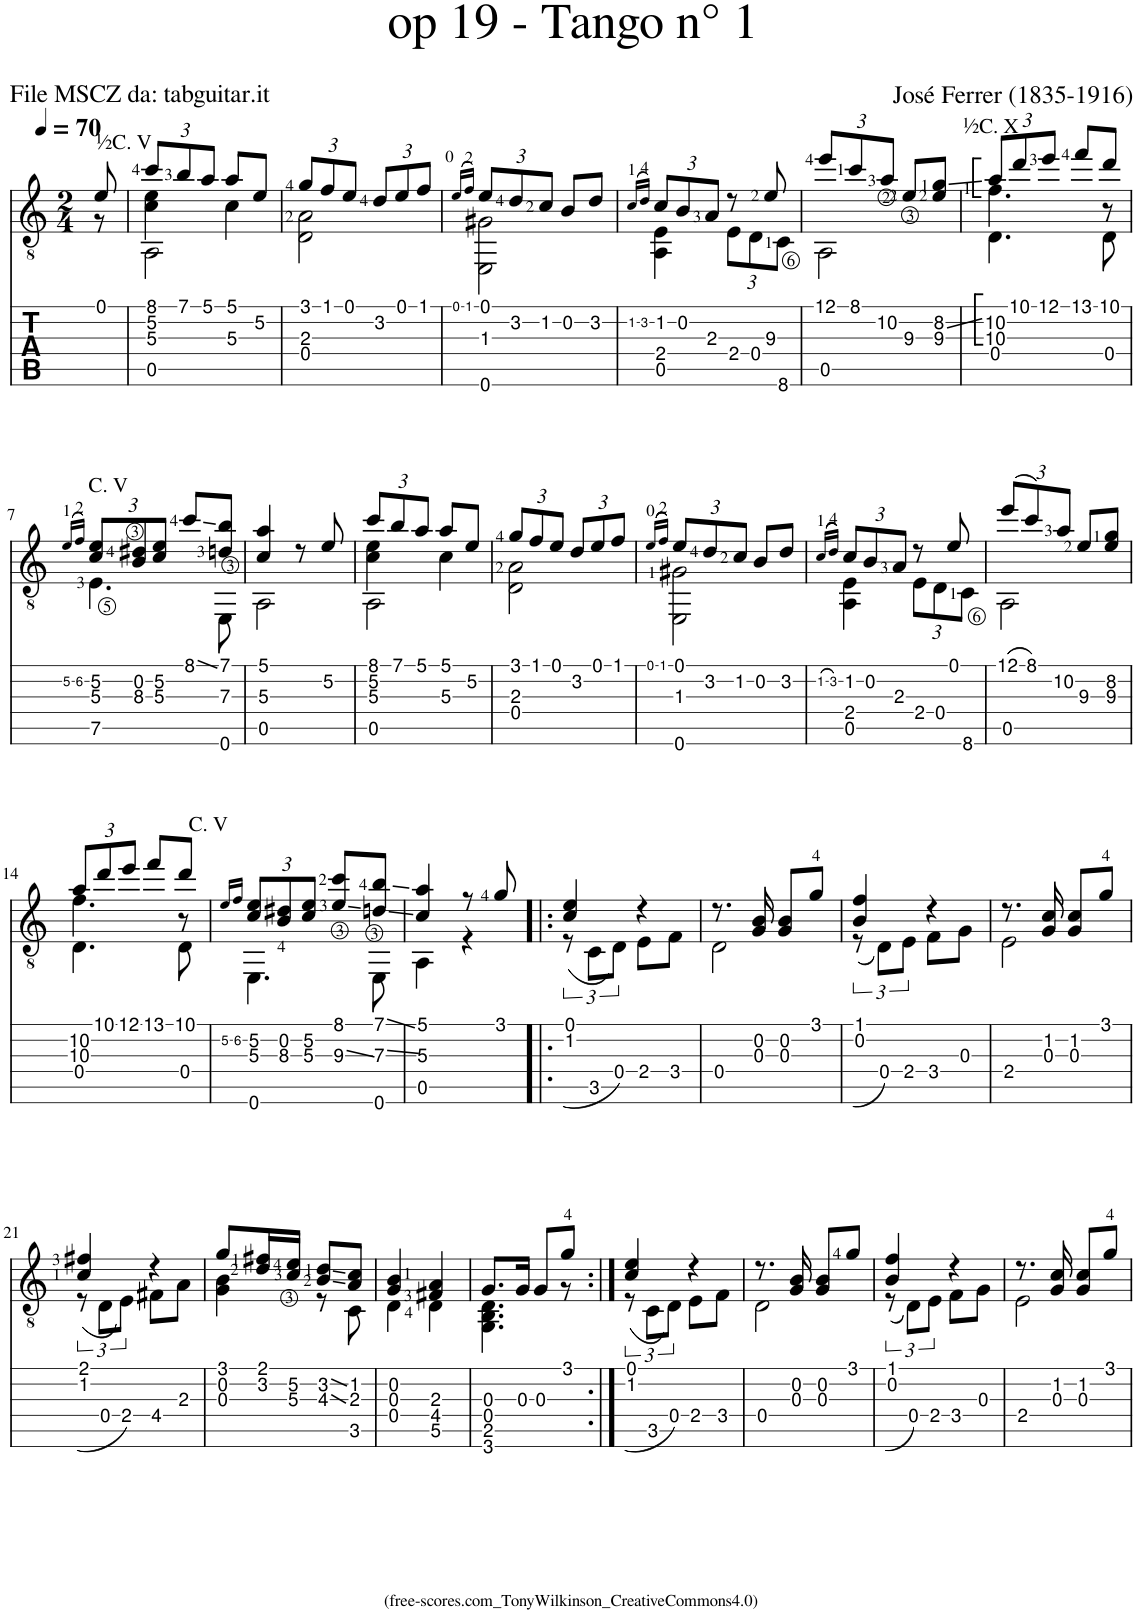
**kern	**kern
*part1	*part1
*staff2	*staff1
*I"Guitar	*
*I'Guit.	*
*stria6	*
*	*clefGv2
*k[]	*k[]
*M2/4	*M2/4
*MM70	*MM70
=	=
*^	*^
8e	8r	8e/	8r
*v	*v	*	*
*	*v	*v
=1	=1
*Xbrackettup	*Xbrackettup
*^	*^
*	*^	*	*^
!	!	!	!LO:TX:a:t=½C. V	!	!
12ccL	4c 4e	2AA	12cc/L	4c\ 4e\	2AA\
12b	.	.	12b/	.	.
12aJ	.	.	12a/J	.	.
8aL	4c	.	8a/L	4c\	.
8eJ	.	.	8e/J	.	.
*	*v	*v	*	*	*
*	*	*	*v	*v
=2	=2	=2	=2
12gL	2D 2A	12g/L	2D\ 2A\
12f	.	12f/	.
12eJ	.	12e/J	.
12dL	.	12d/L	.
12e	.	12e/	.
12fJ	.	12f/J	.
=3	=3	=3	=3
qe	.	(16qe/LL	.
qf	.	16qf/JJ)	.
12eL	2EE 2G#	12e/L	2EE\ 2G#X\
12d	.	12d/	.
12cJ	.	12c/J	.
8BL	.	8B/L	.
8dJ	.	8d/J	.
=4	=4	=4	=4
qc	.	(16qc/LL	.
qd	.	16qd/JJ)	.
12cL	4AA 4E	12c/L	4AA\ 4E\
12B	.	12B/	.
12AJ	.	12A/J	.
8r	12EL	8r	12E\L
.	12D	.	12D\
8e	.	8e/	.
.	12CJ	.	12C\J
=5	=5	=5	=5
12eeL	2AA	12ee/L	2AA\
12cc	.	12cc/	.
12aJ	.	12a/J	.
8eL	.	8e/L	.
8e\ 8g\J	.	8e/ 8g/J	.
=6	=6	=6	=6
*	*^	*	*^
!	!	!	!LO:TX:a:t=½C. X	!	!
12aL	4.f	4.D	12a/L	4.f\	4.D\
12dd	.	.	12dd/	.	.
12eeJ	.	.	12ee/J	.	.
8ffL	.	.	8ff/L	.	.
8ddJ	8r	8D	8dd/J	8r	8D\
*v	*v	*v	*	*	*
*	*v	*v	*v
!!LO:LB:g=z
=7	=7
qe	(16qe/LL
qf	16qf/JJ)
*^	*^
!	!	!LO:TX:a:t=C. V	!
12c\ 12e\L	4.E	12c/ 12e/L	4.E\
12d#\ 12B\	.	12B/ 12d#X/	.
12c\ 12e\J	.	12c/ 12e/J	.
8ccL	.	8cc/L	.
8d\ 8b\J	8EE	8dn/ 8b/J	8EE\
=8	=8	=8	=8
4c 4a	2AA	4c/ 4a/	2AA\
8r	.	8r	.
8e	.	8e/	.
=9	=9	=9	=9
*	*^	*	*^
12ccL	4c 4e	2AA	12cc/L	4c\ 4e\	2AA\
12b	.	.	12b/	.	.
12aJ	.	.	12a/J	.	.
8aL	4c	.	8a/L	4c\	.
8eJ	.	.	8e/J	.	.
*	*v	*v	*	*	*
*	*	*	*v	*v
=10	=10	=10	=10
12gL	2D 2A	12g/L	2D\ 2A\
12f	.	12f/	.
12eJ	.	12e/J	.
12dL	.	12d/L	.
12e	.	12e/	.
12fJ	.	12f/J	.
=11	=11	=11	=11
qe	.	((16qe/LL	.
qf	.	16qf/JJ))	.
12eL	2EE 2G#X	12e/L	2EE\ 2G#X\
12d	.	12d/	.
12cJ	.	12c/J	.
8BL	.	8B/L	.
8dJ	.	8d/J	.
=12	=12	=12	=12
qc	.	(((16qc/LL	.
qd	.	16qd/JJ)))	.
12cL	4AA 4E	12c/L	4AA\ 4E\
12B	.	12B/	.
12AJ	.	12A/J	.
8r	12EL	8r	12E\L
.	12D	.	12D\
8e	.	8e/	.
.	12CJ	.	12C\J
=13	=13	=13	=13
12eeL	2AA	(12ee/L	2AA\
12cc	.	12cc/)	.
12aJ	.	12a/J	.
8eL	.	8e/L	.
8e\ 8g\J	.	8e/ 8g/J	.
!!LO:LB:g=z
=14	=14	=14	=14
*	*^	*	*^
12aL	4.f	4.D	12a/L	4.f\	4.D\
12dd	.	.	12dd/	.	.
12eeJ	.	.	12ee/J	.	.
8ffL	.	.	8ff/L	.	.
8ddJ	8r	8D	8dd/J	8r	8D\
*v	*v	*v	*	*	*
*	*v	*v	*v
=15	=15
qe	16qe/LL
qf	16qf/JJ
*^	*^
!	!	!LO:TX:a:t=C. V	!
12c\ 12e\L	4.EE	12c/ 12e/L	4.EE\
12d#\ 12B\	.	12B/ 12d#X/	.
12c\ 12e\J	.	12c/ 12e/J	.
8e\ 8cc\L	.	8e/ 8cc/L	.
8d\ 8b\J	8EE	8dn/ 8b/J	8EE\
=16	=16	=16	=16
4c 4a	4AA	4c/ 4a/	4AA\
8r	4r	8r	4r
8g	.	8g/	.
=17!|:	=17!|:	=17!|:	=17!|:
*	*	*	*brackettup
4c 4e	12r	4c/ 4e/	(12r
.	12CL	.	12C\L
.	12DJ	.	12D\J)
4r	8EL	4r	8E\L
.	8FJ	.	8F\J
=18	=18	=18	=18
8.r	2D	8.r	2D\
16G 16B	.	16G/ 16B/	.
8G\ 8B\L	.	8G/ 8B/L	.
8gJ	.	8g/J	.
=19	=19	=19	=19
4B 4f	12r	4B/ 4f/	(12r
.	12DL	.	12D\L)
.	12EJ	.	12E\J
4r	8FL	4r	8F\L
.	8GJ	.	8G\J
=20	=20	=20	=20
8.r	2E	8.r	2E\
16G 16c	.	16G/ 16c/	.
8G\ 8c\L	.	8G/ 8c/L	.
8gJ	.	8g/J	.
!!LO:LB:g=z	!!
=21	=21	=21	=21
4c 4f#	12r	4c/ 4f#X/	(12r
.	12DL	.	12D\L
.	12EJ	.	12E\J)
4r	8F#L	4r	8F#X\L
.	8AJ	.	8A\J
=22	=22	=22	=22
8gL	4G 4B	8g/L	4G\ 4B\
16d\ 16f#\L	.	16d/ 16f#X/L	.
16c\ 16e\JJ	.	16c/ 16e/JJ	.
8B\ 8d\L	8r	8B/ 8d/L	8r
8A\ 8c\J	8C	8A/ 8c/J	8C\
=23	=23	=23	=23
4G 4B	4D	4G/ 4B/	4D\
4F# 4A	4D	4F#X/ 4A/	4D\
=24	=24	=24	=24
8.GL	4.GG 4.BB 4.D	8.G/L	4.GG\ 4.BB\ 4.D\
16GJk	.	16G/Jk	.
8GL	.	8G/L	.
8gJ	8r	8g/J	8r
=25:|!	=25:|!	=25:|!	=25:|!
4c 4e	12r	4c/ 4e/	(12r
.	12CL	.	12C\L
.	12DJ	.	12D\J)
4r	8EL	4r	8E\L
.	8FJ	.	8F\J
=26	=26	=26	=26
8.r	2D	8.r	2D\
16G 16B	.	16G/ 16B/	.
8G\ 8B\L	.	8G/ 8B/L	.
8gJ	.	8g/J	.
=27	=27	=27	=27
4B 4f	12r	4B/ 4f/	(12r
.	12DL	.	12D\L)
.	12EJ	.	12E\J
4r	8FL	4r	8F\L
.	8GJ	.	8G\J
=28	=28	=28	=28
8.r	2E	8.r	2E\
16G 16c	.	16G/ 16c/	.
8G\ 8c\L	.	8G/ 8c/L	.
8gJ	.	8g/J	.
*v	*v	*	*
*	*v	*v
=	=
*-	*-
